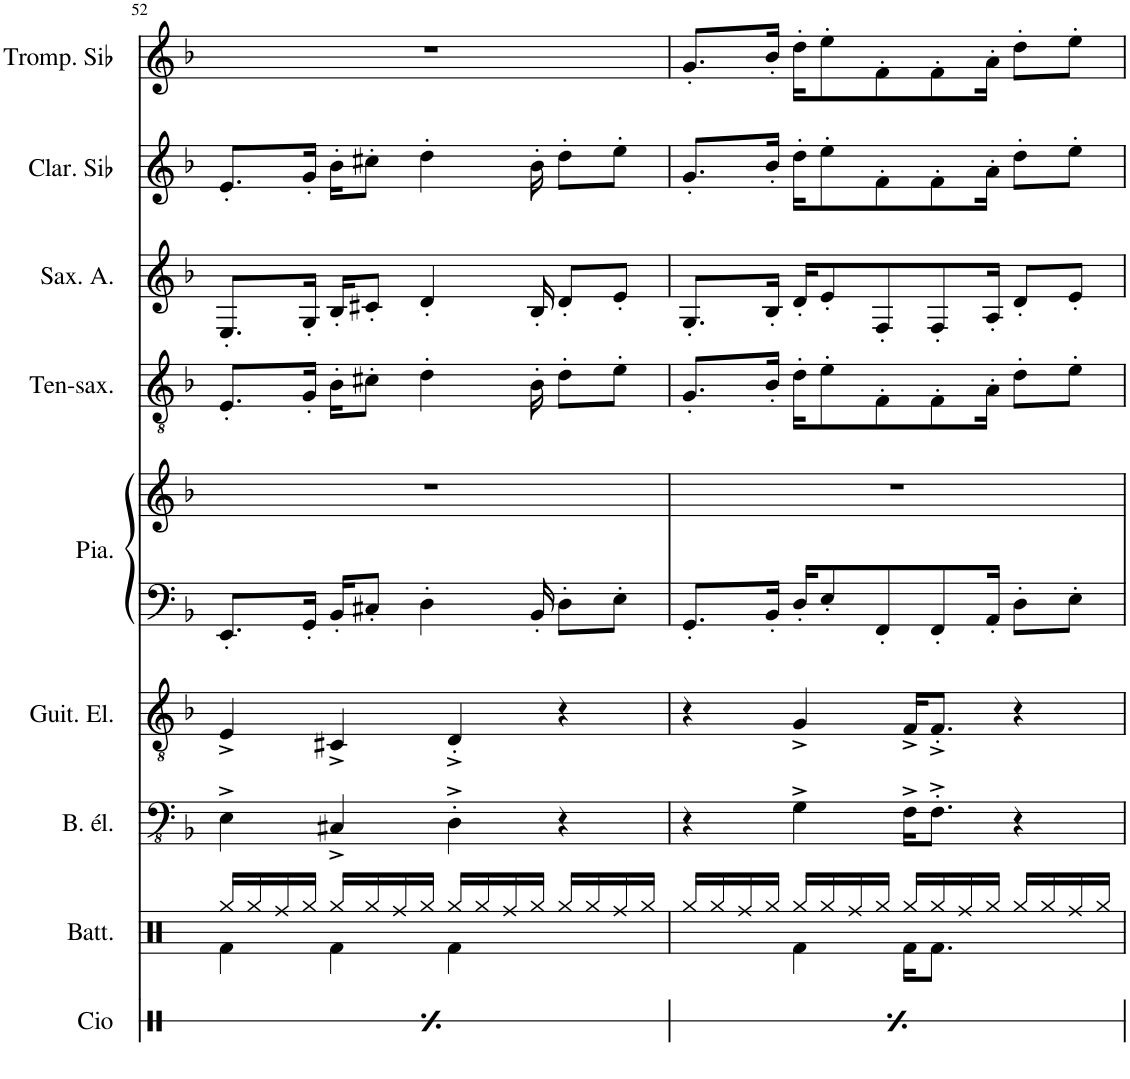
**kern	**kern	**kern	**kern	**kern	**kern	**kern	**kern	**kern	**kern	**kern
*part10	*part9	*part8	*part7	*part6	*part5	*part5	*part4	*part3	*part2	*part1
*staff11	*staff10	*staff9	*staff8	*staff7	*staff6	*staff5	*staff4	*staff3	*staff2	*staff1
*I"Congas	*I"Batterie	*I"Trombon	*I"Basse électrique	*I"Guitare électrique	*I"Piano	*	*I"Tenorsaxofon	*I"Saxophone Alto	*I"Clarinette en Sib	*I"Trompette en Sib
*	*I'Batt.	*I'Tbn.	*I'B. él.	*I'Guit. El.	*I'Pia.	*	*I'Ten-sax.	*I'Sax. A.	*I'Clar. Sib	*I'Tromp. Sib
!!LO:PB:g=z
*clefX	*clefX	*clefF4	*clefFv4	*clefGv2	*clefF4	*clefG2	*clefGv2	*clefG2	*clefG2	*clefG2
*	*	*	*	*	*	*	*Trd8c14	*Trd5c9	*Trd1c2	*Trd1c2
*k[]	*k[]	*k[b-]	*k[b-]	*k[b-]	*k[b-]	*k[b-]	*k[b-]	*k[b-]	*k[b-]	*k[b-]
*M4/4	*M4/4	*M4/4	*M4/4	*M4/4	*M4/4	*M4/4	*M4/4	*M4/4	*M4/4	*M4/4
=52	=52	=52	=52	=52	=52	=52	=52	=52	=52	=52
*	*^	*	*	*	*	*	*	*	*	*
16Rd/LL	16Rgg/LL	4Rf\	4E^	4EE^\	4E^/	8.EE'/L	1r	8.E'/L	8.E'/L	8.e'/L	1r
16Re/	16Rgg/	.	.	.	.	.	.	.	.	.	.
16Rf/	16Rff/	.	.	.	.	.	.	.	.	.	.
16Rd/JJ	16Rgg/JJ	.	.	.	.	16GG'/Jk	.	16G'/Jk	16G'/Jk	16g'/Jk	.
16Re/LL	16Rgg/LL	4Rf\	4C#X^	4CC#X^/	4C#X^/	16BB-'/KL	.	16B-'\KL	16B-'/KL	16b-'\KL	.
16Rd/	16Rgg/	.	.	.	.	8C#X'/J	.	8c#X'\J	8c#X'/J	8cc#X'\J	.
16Rf/	16Rff/	.	.	.	.	.	.	.	.	.	.
16Re/JJ	16Rgg/JJ	.	.	.	.	4D'\	.	4d'\	4d'/	4dd'\	.
16Rd/LL	16Rgg/LL	4Rf\	4D'^	4DD'^\	4D'^/	.	.	.	.	.	.
16Rd/	16Rgg/	.	.	.	.	.	.	.	.	.	.
16Rf/	16Rff/	.	.	.	.	.	.	.	.	.	.
16Rd/JJ	16Rgg/JJ	.	.	.	.	16BB-'/	.	16B-'\	16B-'/	16b-'\	.
16Re/LL	16Rgg/LL	4ryy	4r	4r	4r	8D'\L	.	8d'\L	8d'/L	8dd'\L	.
16Rd/	16Rgg/	.	.	.	.	.	.	.	.	.	.
16Rf/	16Rff/	.	.	.	.	8E'\J	.	8e'\J	8e'/J	8ee'\J	.
16Rd/JJ	16Rgg/JJ	.	.	.	.	.	.	.	.	.	.
=53	=53	=53	=53	=53	=53	=53	=53	=53	=53	=53	=53
16Rd/LL	16Rgg/LL	4ryy	4r	4r	4r	8.GG'/L	1r	8.G'/L	8.G'/L	8.g'/L	8.g'/L
16Re/	16Rgg/	.	.	.	.	.	.	.	.	.	.
16Rf/	16Rff/	.	.	.	.	.	.	.	.	.	.
16Rd/JJ	16Rgg/JJ	.	.	.	.	16BB-'/Jk	.	16B-'/Jk	16B-'/Jk	16b-'/Jk	16b-'/Jk
16Re/LL	16Rgg/LL	4Rf\	4G^	4GG^\	4G^/	16D'/KL	.	16d'\KL	16d'/KL	16dd'\KL	16dd'\KL
16Rd/	16Rgg/	.	.	.	.	8E'/	.	8e'\	8e'/	8ee'\	8ee'\
16Rf/	16Rff/	.	.	.	.	.	.	.	.	.	.
16Re/JJ	16Rgg/JJ	.	.	.	.	8FF'/	.	8F'\	8F'/	8f'\	8f'\
16Rd/LL	16Rgg/LL	16Rf\KL	16F^\KL	16FF^\KL	16F^/KL	.	.	.	.	.	.
16Rd/	16Rgg/	8.Rf\J	8.F'^\J	8.FF'^\J	8.F'^/J	8FF'/	.	8F'\	8F'/	8f'\	8f'\
16Rf/	16Rff/	.	.	.	.	.	.	.	.	.	.
16Rd/JJ	16Rgg/JJ	.	.	.	.	16AA'/Jk	.	16A'\Jk	16A'/Jk	16a'\Jk	16a'\Jk
16Re/LL	16Rgg/LL	4ryy	4r	4r	4r	8D'\L	.	8d'\L	8d'/L	8dd'\L	8dd'\L
16Rd/	16Rgg/	.	.	.	.	.	.	.	.	.	.
16Rf/	16Rff/	.	.	.	.	8E'\J	.	8e'\J	8e'/J	8ee'\J	8ee'\J
16Rd/JJ	16Rgg/JJ	.	.	.	.	.	.	.	.	.	.
*	*v	*v	*	*	*	*	*	*	*	*	*
=	=	=	=	=	=	=	=	=	=	=
*-	*-	*-	*-	*-	*-	*-	*-	*-	*-	*-
